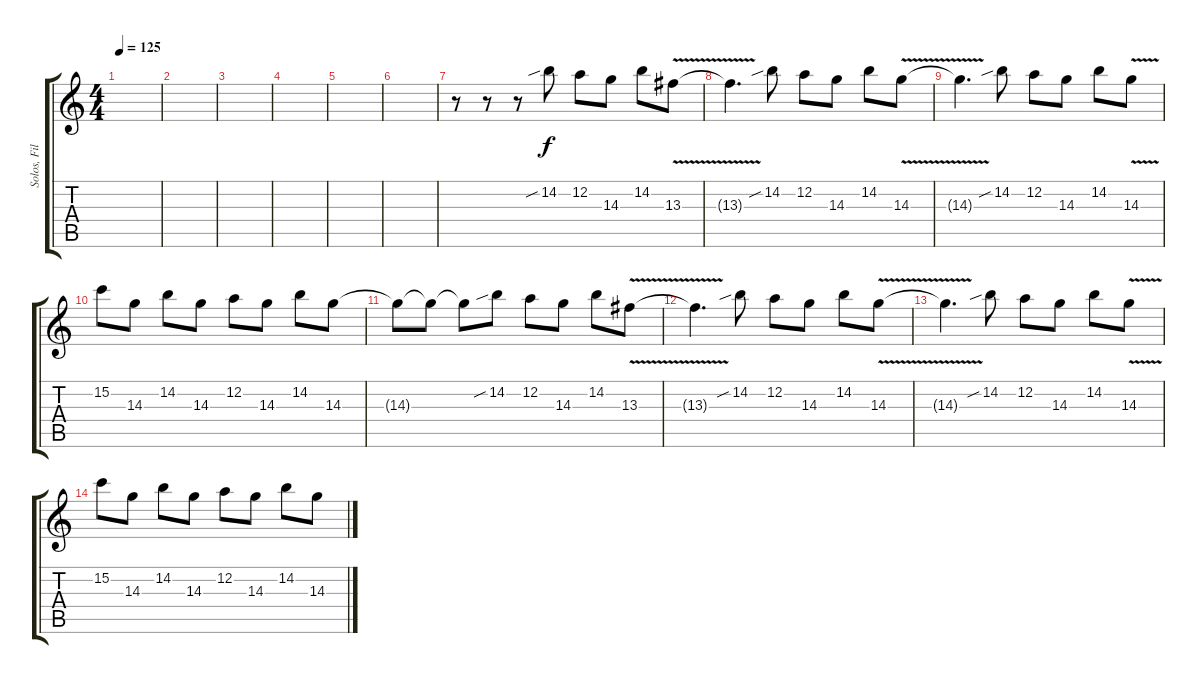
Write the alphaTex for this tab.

\track ("Solos, Fills and Harmony 1" "Solos, Fil") {instrument distortionguitar}
\staff {score tabs}
\tuning (D4 A3 F3 C3 G2 C2) {hide}
\ts (4 4)
\tempo 125
\clef g2
\ks c
|
|
|
|
|
|
r.8 r.8 r.8 14.2{sib}.8 12.2.8 14.3.8 14.2.8 13.3{v}.8 |
13.3{t}.4{d} 14.2{sib}.8 12.2.8 14.3.8 14.2.8 14.3{v}.8 |
14.3{t}.4{d} 14.2{sib}.8 12.2.8 14.3.8 14.2.8 14.3{v}.8 |
15.2.8 14.3.8 14.2.8 14.3.8 12.2.8 14.3.8 14.2.8 14.3.8 |
14.3{t}.8 14.3{t}.8 14.3{t}.8 14.2{sib}.8 12.2.8 14.3.8 14.2.8 13.3{v}.8 |
13.3{t}.4{d} 14.2{sib}.8 12.2.8 14.3.8 14.2.8 14.3{v}.8 |
14.3{t}.4{d} 14.2{sib}.8 12.2.8 14.3.8 14.2.8 14.3{v}.8 |
15.2.8 14.3.8 14.2.8 14.3.8 12.2.8 14.3.8 14.2.8 14.3.8
